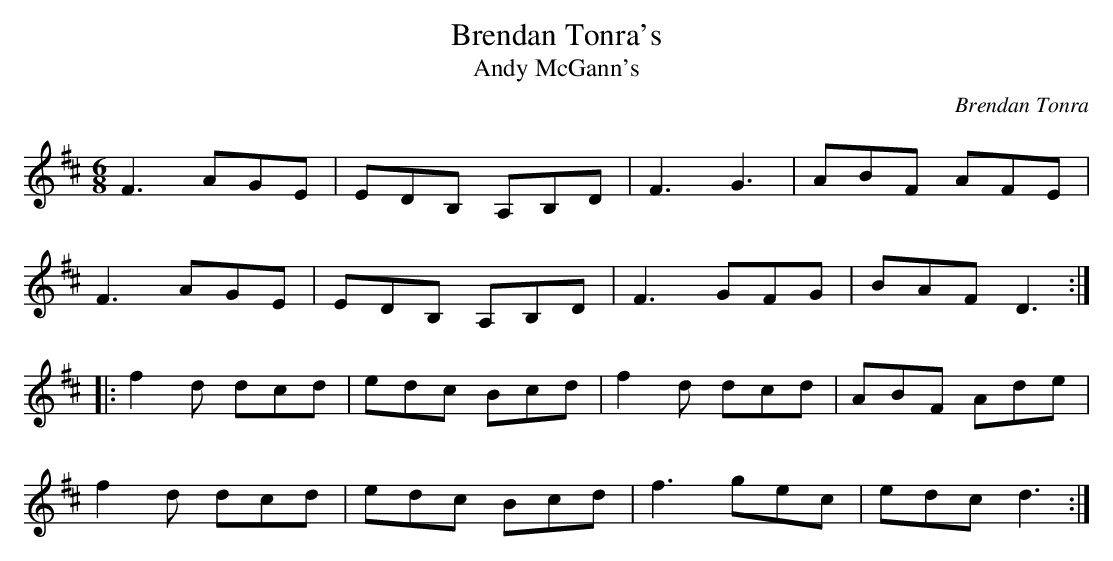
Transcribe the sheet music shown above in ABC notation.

X:1
T:Brendan Tonra's
T:Andy McGann's
C:Brendan Tonra
M:6/8
K:D
F3 AGE|EDB, A,B,D|F3 G3|ABF AFE|
F3 AGE|EDB, A,B,D|F3 GFG|BAF D3:|
|:f2d dcd|edc Bcd|f2d dcd|ABF Ade|
f2d dcd|edc Bcd|f3 gec|edc d3:|
